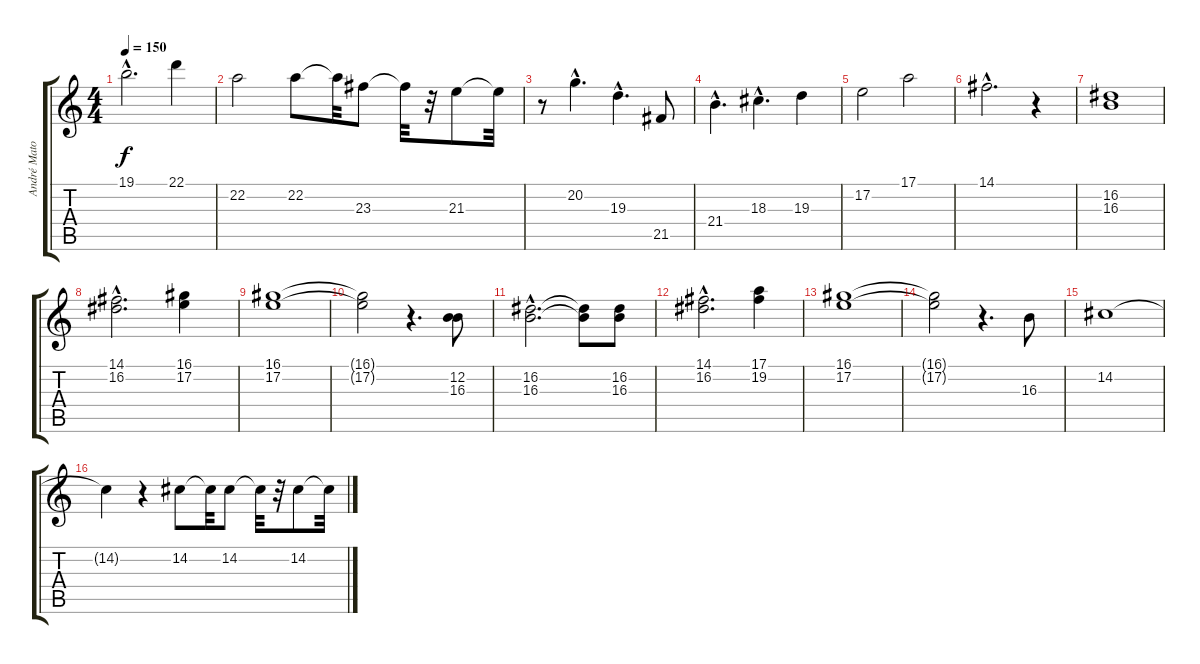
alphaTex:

\track ("André Matos (Voz)" "André Mato") {instrument lead6voice}
\staff {score tabs}
\tuning (E4 B3 G3 D3 A2 E2) {hide}
\ts (4 4)
\tempo 150
\clef g2
\ks c
19.1{hac}.2{d dy f} 22.1.4 |
22.2.2 22.2.8 22.2{t}.32 23.3.8 23.3{t}.32 r.32 21.3.8 21.3{t}.32 |
r.8 20.2{hac}.4{d} 19.3{hac}.4{d} 21.5.8 |
21.4{hac}.4{d} 18.3{hac}.4{d} 19.3.4 |
17.2.2 17.1.2 |
14.1{hac}.2{d} r.4 |
(16.2 16.3).1 |
(14.1{hac} 16.2{hac}).2{d} (16.1 17.2).4 |
(16.1 17.2).1 |
(16.1{t} 17.2{t}).2 r.4{d} (12.2 16.3).8 |
(16.2{hac} 16.3{hac}).2{d} (16.2{t} 16.3{t}).8 (16.2 16.3).8 |
(14.1{hac} 16.2{hac}).2{d} (17.1 19.2).4 |
(16.1 17.2).1 |
(16.1{t} 17.2{t}).2 r.4{d} 16.3.8 |
14.2.1 |
14.2{t}.4 r.4 14.2.8 14.2{t}.32 14.2.8 14.2{t}.32 r.32 14.2.8 14.2{t}.32
